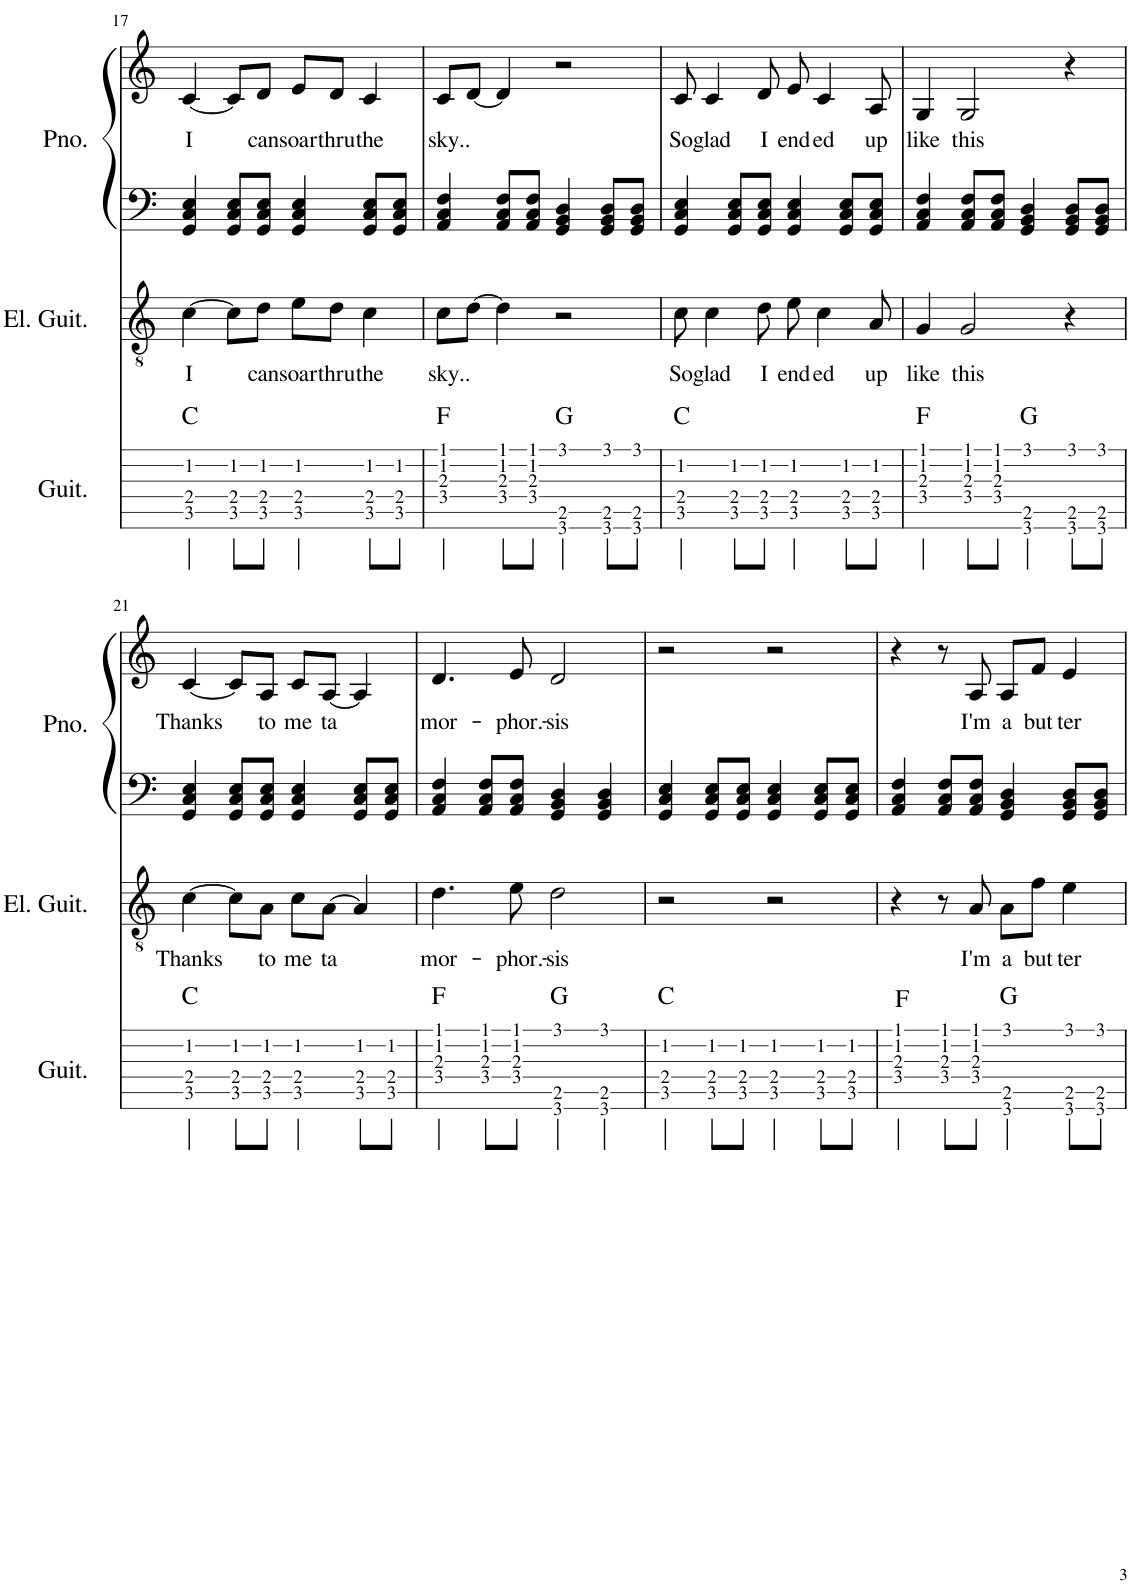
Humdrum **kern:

**kern	**kern	**text	**kern	**harte	**kern	**kern	**text
*part4	*part3	*part3	*part2	*part2	*part1	*part1	*part1
*staff5	*staff4	*staff4	*staff3	*	*staff2	*staff1	*staff1
*I"Acoustic Guitar	*I"Electric Guitar	*	*I"Acoustic Guitar	*	*I"Piano	*	*
*I'Guit.	*I'El. Guit.	*	*I'Guit.	*	*I'Pno.	*	*
!!LO:PB:g=z
*	*clefGv2	*	*clefGv2	*	*clefF4	*clefG2	*
*k[]	*k[]	*	*k[]	*	*k[]	*k[]	*
*M4/4	*M4/4	*	*M4/4	*	*M4/4	*M4/4	*
=17	=17	=17	=17	=17	=17	=17	=17
!	!	!LO:LY:b	!	!	!	!	!LO:LY:b
4C\ 4E\ 4c\	[4c\	I	4C 4E 4c	C:maj	4GG/ 4C/ 4E/	[4c/	I
8C\ 8E\ 8c\L	8c\L]	.	8C/ 8E/ 8c/L	.	8GG/ 8C/ 8E/L	8c/L]	.
!	!	!LO:LY:b	!	!	!	!	!LO:LY:b
8C\ 8E\ 8c\J	8d\J	can	8C/ 8E/ 8c/J	.	8GG/ 8C/ 8E/J	8d/J	can
!	!	!LO:LY:b	!	!	!	!	!LO:LY:b
4C\ 4E\ 4c\	8e\L	soar	4C 4E 4c	.	4GG/ 4C/ 4E/	8e/L	soar
!	!	!LO:LY:b	!	!	!	!	!LO:LY:b
.	8d\J	thru	.	.	.	8d/J	thru
!	!	!LO:LY:b	!	!	!	!	!LO:LY:b
8C\ 8E\ 8c\L	4c\	the	8C/ 8E/ 8c/L	.	8GG/ 8C/ 8E/L	4c/	the
8C\ 8E\ 8c\J	.	.	8C/ 8E/ 8c/J	.	8GG/ 8C/ 8E/J	.	.
=18	=18	=18	=18	=18	=18	=18	=18
!	!	!LO:LY:b	!	!	!	!	!LO:LY:b
4F\ 4A\ 4c\ 4f\	8c\L	sky..	4F 4A 4c 4f	F:maj	4AA/ 4C/ 4F/	8c/L	sky..
.	[8d\J	.	.	.	.	[8d/J	.
8F\ 8A\ 8c\ 8f\L	4d\]	.	8F\ 8A\ 8c\ 8f\L	.	8AA/ 8C/ 8F/L	4d/]	.
8F\ 8A\ 8c\ 8f\J	.	.	8F\ 8A\ 8c\ 8f\J	.	8AA/ 8C/ 8F/J	.	.
4GG\ 4BB\ 4g\	2r	.	4GG 4BB 4g	G:maj	4GG/ 4BB/ 4D/	2r	.
8GG\ 8BB\ 8g\L	.	.	8GG/ 8BB/ 8g/L	.	8GG/ 8BB/ 8D/L	.	.
8GG\ 8BB\ 8g\J	.	.	8GG/ 8BB/ 8g/J	.	8GG/ 8BB/ 8D/J	.	.
=19	=19	=19	=19	=19	=19	=19	=19
!	!	!LO:LY:b	!	!	!	!	!LO:LY:b
4C\ 4E\ 4c\	8c\	So	4C 4E 4c	C:maj	4GG/ 4C/ 4E/	8c/	So
!	!	!LO:LY:b	!	!	!	!	!LO:LY:b
.	4c\	glad	.	.	.	4c/	glad
8C\ 8E\ 8c\L	.	.	8C/ 8E/ 8c/L	.	8GG/ 8C/ 8E/L	.	.
!	!	!LO:LY:b	!	!	!	!	!LO:LY:b
8C\ 8E\ 8c\J	8d\	I	8C/ 8E/ 8c/J	.	8GG/ 8C/ 8E/J	8d/	I
!	!	!LO:LY:b	!	!	!	!	!LO:LY:b
4C\ 4E\ 4c\	8e\	end	4C 4E 4c	.	4GG/ 4C/ 4E/	8e/	end
!	!	!LO:LY:b	!	!	!	!	!LO:LY:b
.	4c\	ed	.	.	.	4c/	ed
8C\ 8E\ 8c\L	.	.	8C/ 8E/ 8c/L	.	8GG/ 8C/ 8E/L	.	.
!	!	!LO:LY:b	!	!	!	!	!LO:LY:b
8C\ 8E\ 8c\J	8A/	-up	8C/ 8E/ 8c/J	.	8GG/ 8C/ 8E/J	8A/	-up
=20	=20	=20	=20	=20	=20	=20	=20
!	!	!LO:LY:b	!	!	!	!	!LO:LY:b
4F\ 4A\ 4c\ 4f\	4G/	like	4F 4A 4c 4f	F:maj	4AA/ 4C/ 4F/	4G/	like
!	!	!LO:LY:b	!	!	!	!	!LO:LY:b
8F\ 8A\ 8c\ 8f\L	2G/	this	8F\ 8A\ 8c\ 8f\L	.	8AA/ 8C/ 8F/L	2G/	this
8F\ 8A\ 8c\ 8f\J	.	.	8F\ 8A\ 8c\ 8f\J	.	8AA/ 8C/ 8F/J	.	.
4GG\ 4BB\ 4g\	.	.	4GG 4BB 4g	G:maj	4GG/ 4BB/ 4D/	.	.
8GG\ 8BB\ 8g\L	4r	.	8GG/ 8BB/ 8g/L	.	8GG/ 8BB/ 8D/L	4r	.
8GG\ 8BB\ 8g\J	.	.	8GG/ 8BB/ 8g/J	.	8GG/ 8BB/ 8D/J	.	.
!!LO:LB:g=z
=21	=21	=21	=21	=21	=21	=21	=21
!	!	!LO:LY:b	!	!	!	!	!LO:LY:b
4C\ 4E\ 4c\	[4c\	Thanks	4C 4E 4c	C:maj	4GG/ 4C/ 4E/	[4c/	Thanks
8C\ 8E\ 8c\L	8c\L]	.	8C/ 8E/ 8c/L	.	8GG/ 8C/ 8E/L	8c/L]	.
!	!	!LO:LY:b	!	!	!	!	!LO:LY:b
8C\ 8E\ 8c\J	8A\J	to	8C/ 8E/ 8c/J	.	8GG/ 8C/ 8E/J	8A/J	to
!	!	!LO:LY:b	!	!	!	!	!LO:LY:b
4C\ 4E\ 4c\	8c\L	me	4C 4E 4c	.	4GG/ 4C/ 4E/	8c/L	me
!	!	!LO:LY:b	!	!	!	!	!LO:LY:b
.	[8A\J	ta	.	.	.	[8A/J	ta
8C\ 8E\ 8c\L	4A/]	.	8C/ 8E/ 8c/L	.	8GG/ 8C/ 8E/L	4A/]	.
8C\ 8E\ 8c\J	.	.	8C/ 8E/ 8c/J	.	8GG/ 8C/ 8E/J	.	.
=22	=22	=22	=22	=22	=22	=22	=22
!	!	!LO:LY:b	!	!	!	!	!LO:LY:b
4F\ 4A\ 4c\ 4f\	4.d\	mor-	4F 4A 4c 4f	F:maj	4AA/ 4C/ 4F/	4.d/	mor-
8F\ 8A\ 8c\ 8f\L	.	.	8F\ 8A\ 8c\ 8f\L	.	8AA/ 8C/ 8F/L	.	.
!	!	!LO:LY:b	!	!	!	!	!LO:LY:b
8F\ 8A\ 8c\ 8f\J	8e\	-phor.-	8F\ 8A\ 8c\ 8f\J	.	8AA/ 8C/ 8F/J	8e/	-phor.-
!	!	!LO:LY:b	!	!	!	!	!LO:LY:b
4GG\ 4BB\ 4g\	2d\	-sis	4GG 4BB 4g	G:maj	4GG/ 4BB/ 4D/	2d/	-sis
4GG\ 4BB\ 4g\	.	.	4GG 4BB 4g	.	4GG/ 4BB/ 4D/	.	.
=23	=23	=23	=23	=23	=23	=23	=23
4C\ 4E\ 4c\	2r	.	4C 4E 4c	C:maj	4GG/ 4C/ 4E/	2r	.
8C\ 8E\ 8c\L	.	.	8C/ 8E/ 8c/L	.	8GG/ 8C/ 8E/L	.	.
8C\ 8E\ 8c\J	.	.	8C/ 8E/ 8c/J	.	8GG/ 8C/ 8E/J	.	.
4C\ 4E\ 4c\	2r	.	4C 4E 4c	.	4GG/ 4C/ 4E/	2r	.
8C\ 8E\ 8c\L	.	.	8C/ 8E/ 8c/L	.	8GG/ 8C/ 8E/L	.	.
8C\ 8E\ 8c\J	.	.	8C/ 8E/ 8c/J	.	8GG/ 8C/ 8E/J	.	.
=24	=24	=24	=24	=24	=24	=24	=24
4F\ 4A\ 4c\ 4f\	4r	.	4F 4A 4c 4f	F:maj	4AA/ 4C/ 4F/	4r	.
8F\ 8A\ 8c\ 8f\L	8r	.	8F\ 8A\ 8c\ 8f\L	.	8AA/ 8C/ 8F/L	8r	.
!	!	!LO:LY:b	!	!	!	!	!LO:LY:b
8F\ 8A\ 8c\ 8f\J	8A/	I'm	8F\ 8A\ 8c\ 8f\J	.	8AA/ 8C/ 8F/J	8A/	I'm
!	!	!LO:LY:b	!	!	!	!	!LO:LY:b
4GG\ 4BB\ 4g\	8A\L	a	4GG 4BB 4g	G:maj	4GG/ 4BB/ 4D/	8A/L	a
!	!	!LO:LY:b	!	!	!	!	!LO:LY:b
.	8f\J	but	.	.	.	8f/J	but
!	!	!LO:LY:b	!	!	!	!	!LO:LY:b
8GG\ 8BB\ 8g\L	4e\	ter	8GG/ 8BB/ 8g/L	.	8GG/ 8BB/ 8D/L	4e/	ter
8GG\ 8BB\ 8g\J	.	.	8GG/ 8BB/ 8g/J	.	8GG/ 8BB/ 8D/J	.	.
=	=	=	=	=	=	=	=
*-	*-	*-	*-	*-	*-	*-	*-
